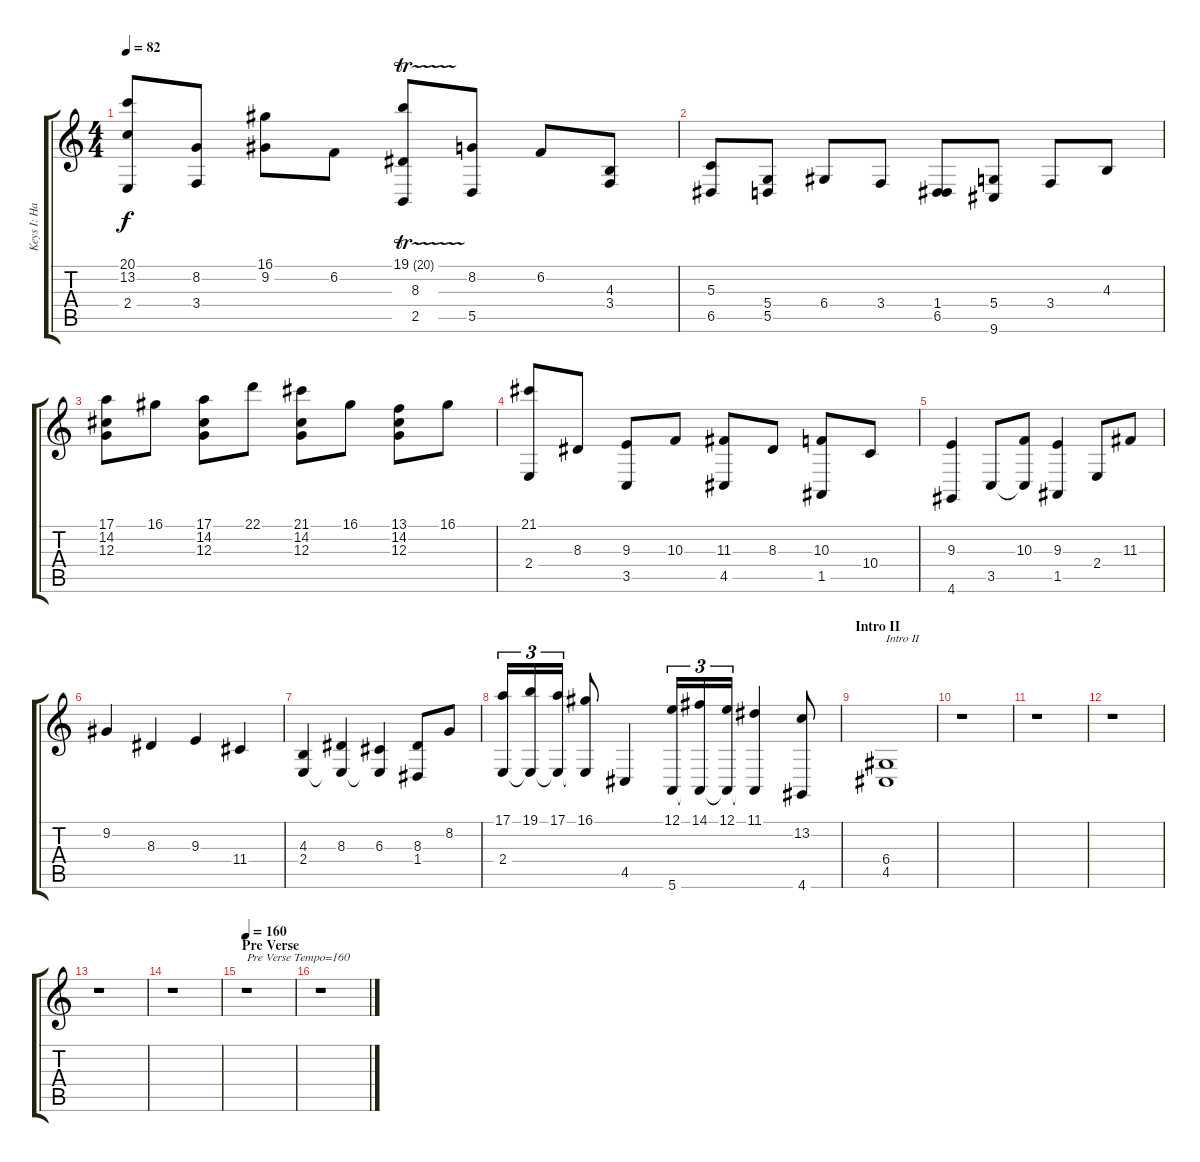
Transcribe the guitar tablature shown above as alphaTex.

\track ("Keys I: Harpsichord [Insahn]" "Keys I: Ha") {instrument harpsichord}
\staff {score tabs}
\tuning (E4 B3 G3 D3 A2 E2) {hide}
\ts (4 4)
\tempo 82
\clef g2
\ks c
(20.1 13.2 2.4).8{dy f} (8.2 3.4).8 (16.1 9.2).8 6.2.8 (19.1{tr (20 64)} 8.3 2.5).8 (8.2 5.5).8 6.2.8 (4.3 3.4).8 |
(5.3 6.5).8 (5.4 5.5).8 6.4.8 3.4.8 (1.4 6.5).8 (5.4 9.6).8 3.4.8 4.3.8 |
(17.1 14.2 12.3).8 16.1.8 (17.1 14.2 12.3).8 22.1.8 (21.1 14.2 12.3).8 16.1.8 (13.1 14.2 12.3).8 16.1.8 |
(21.1 2.4).8 8.3.8 (9.3 3.5).8 10.3.8 (11.3 4.5).8 8.3.8 (10.3 1.5).8 10.4.8 |
(9.3 4.6).4 3.5.8 (10.3 3.5{t}).8 (9.3 1.5).4 2.4.8 11.3.8 |
9.2.4 8.3.4 9.3.4 11.4.4 |
(4.3 2.4).4 (8.3 2.4{t}).4 (6.3 2.4{t}).4 (8.3 1.4).8 8.2.8 |
(17.1 2.4).16{tu (3 2)} (19.1 2.4{t}).16{tu (3 2)} (17.1 2.4{t}).16{tu (3 2)} (16.1 2.4{t}).8 4.5.4 (12.1 5.6).16{tu (3 2)} (14.1 5.6{t}).16{tu (3 2)} (12.1 5.6{t}).16{tu (3 2)} (11.1 5.6{t}).4 (13.2 4.6).8 |
\section ("" "Intro II")
(6.4 4.5).1{txt "Intro II"} |
r.1 |
r.1 |
r.1 |
r.1 |
r.1 |
\section ("" "Pre Verse")
\tempo 160
r.1{txt "Pre Verse Tempo=160"} |
r.1
